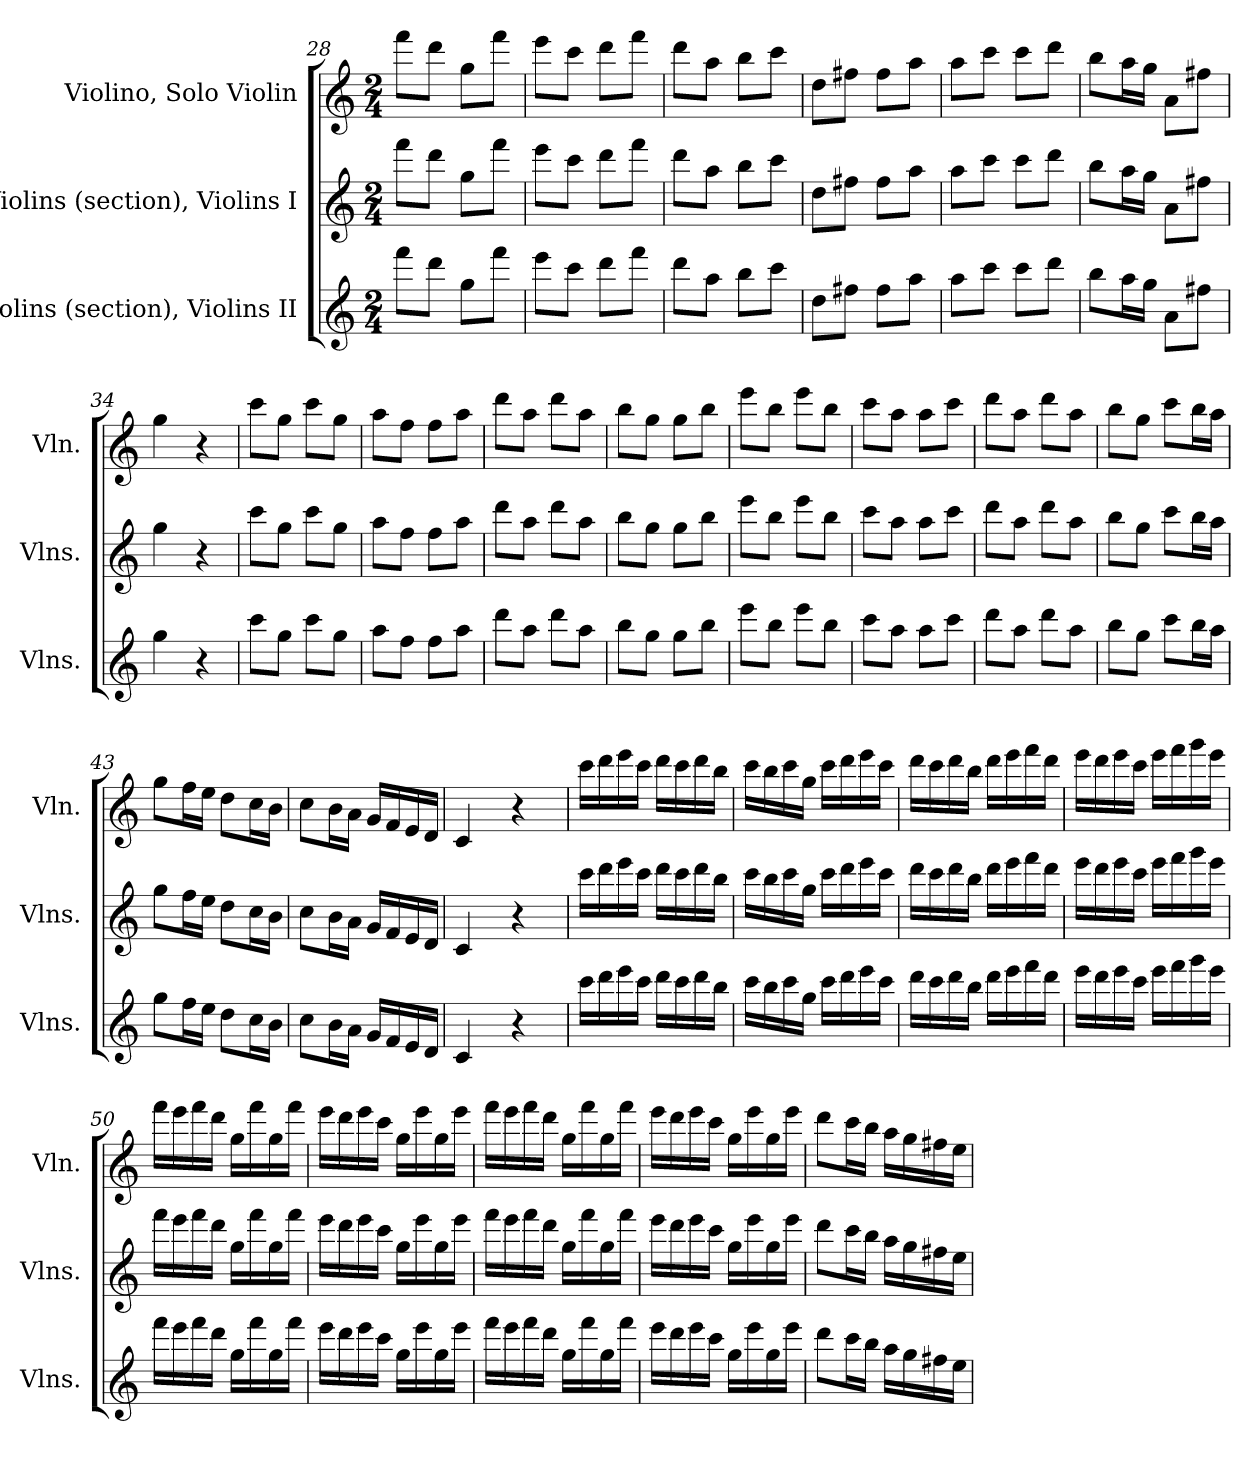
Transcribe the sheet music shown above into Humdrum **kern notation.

**kern	**kern	**kern
*part3	*part2	*part1
*staff3	*staff2	*staff1
*I"Violins (section), Violins II	*I"Violins (section), Violins I	*I"Violino, Solo Violin
*I'Vlns.	*I'Vlns.	*I'Vln.
*clefG2	*clefG2	*clefG2
*k[]	*k[]	*k[]
*M2/4	*M2/4	*M2/4
=28	=28	=28
8fff\L	8fff\L	8fff\L
8ddd\J	8ddd\J	8ddd\J
8gg\L	8gg\L	8gg\L
8fff\J	8fff\J	8fff\J
!!LO:LB:g=z
=29	=29	=29
8eee\L	8eee\L	8eee\L
8ccc\J	8ccc\J	8ccc\J
8ddd\L	8ddd\L	8ddd\L
8fff\J	8fff\J	8fff\J
=30	=30	=30
8ddd\L	8ddd\L	8ddd\L
8aa\J	8aa\J	8aa\J
8bb\L	8bb\L	8bb\L
8ccc\J	8ccc\J	8ccc\J
=31	=31	=31
8dd\L	8dd\L	8dd\L
8ff#X\J	8ff#X\J	8ff#X\J
8ff#\L	8ff#\L	8ff#\L
8aa\J	8aa\J	8aa\J
=32	=32	=32
8aa\L	8aa\L	8aa\L
8ccc\J	8ccc\J	8ccc\J
8ccc\L	8ccc\L	8ccc\L
8ddd\J	8ddd\J	8ddd\J
=33	=33	=33
8bb\L	8bb\L	8bb\L
16aa\L	16aa\L	16aa\L
16gg\JJ	16gg\JJ	16gg\JJ
8a\L	8a\L	8a\L
8ff#X\J	8ff#X\J	8ff#X\J
=34	=34	=34
4gg\	4gg\	4gg\
4r	4r	4r
=35	=35	=35
8ccc\L	8ccc\L	8ccc\L
8gg\J	8gg\J	8gg\J
8ccc\L	8ccc\L	8ccc\L
8gg\J	8gg\J	8gg\J
!!LO:PB:g=z
=36	=36	=36
8aa\L	8aa\L	8aa\L
8ff\J	8ff\J	8ff\J
8ff\L	8ff\L	8ff\L
8aa\J	8aa\J	8aa\J
=37	=37	=37
8ddd\L	8ddd\L	8ddd\L
8aa\J	8aa\J	8aa\J
8ddd\L	8ddd\L	8ddd\L
8aa\J	8aa\J	8aa\J
=38	=38	=38
8bb\L	8bb\L	8bb\L
8gg\J	8gg\J	8gg\J
8gg\L	8gg\L	8gg\L
8bb\J	8bb\J	8bb\J
=39	=39	=39
8eee\L	8eee\L	8eee\L
8bb\J	8bb\J	8bb\J
8eee\L	8eee\L	8eee\L
8bb\J	8bb\J	8bb\J
=40	=40	=40
8ccc\L	8ccc\L	8ccc\L
8aa\J	8aa\J	8aa\J
8aa\L	8aa\L	8aa\L
8ccc\J	8ccc\J	8ccc\J
=41	=41	=41
8ddd\L	8ddd\L	8ddd\L
8aa\J	8aa\J	8aa\J
8ddd\L	8ddd\L	8ddd\L
8aa\J	8aa\J	8aa\J
=42	=42	=42
8bb\L	8bb\L	8bb\L
8gg\J	8gg\J	8gg\J
8ccc\L	8ccc\L	8ccc\L
16bb\L	16bb\L	16bb\L
16aa\JJ	16aa\JJ	16aa\JJ
*	*	*MM147
!!LO:LB:g=z
=43	=43	=43
8gg\L	8gg\L	8gg\L
16ff\L	16ff\L	16ff\L
*	*	*MM146
16ee\JJ	16ee\JJ	16ee\JJ
8dd\L	8dd\L	8dd\L
16cc\L	16cc\L	16cc\L
*	*	*MM145
16b\JJ	16b\JJ	16b\JJ
=44	=44	=44
8cc\L	8cc\L	8cc\L
*	*	*MM144
16b\L	16b\L	16b\L
16a\JJ	16a\JJ	16a\JJ
16g/LL	16g/LL	16g/LL
16f/	16f/	16f/
*	*	*MM143
16e/	16e/	16e/
16d/JJ	16d/JJ	16d/JJ
=45	=45	=45
*	*	*^
*	*	*	*^
4c/	4c/	4c/	16ryy	4ryy
*	*	*MM142	*	*
.	.	.	4..ryy	.
4r	4r	4r	.	16ryy
*	*	*MM141	*	*
.	.	.	.	8.ryy
*	*	*v	*v	*v
*	*	*MM140
=46	=46	=46
16ccc\LL	16ccc\LL	16ccc\LL
16ddd\	16ddd\	16ddd\
16eee\	16eee\	16eee\
16ccc\JJ	16ccc\JJ	16ccc\JJ
16ddd\LL	16ddd\LL	16ddd\LL
16ccc\	16ccc\	16ccc\
16ddd\	16ddd\	16ddd\
16bb\JJ	16bb\JJ	16bb\JJ
=47	=47	=47
16ccc\LL	16ccc\LL	16ccc\LL
16bb\	16bb\	16bb\
16ccc\	16ccc\	16ccc\
16gg\JJ	16gg\JJ	16gg\JJ
16ccc\LL	16ccc\LL	16ccc\LL
16ddd\	16ddd\	16ddd\
16eee\	16eee\	16eee\
16ccc\JJ	16ccc\JJ	16ccc\JJ
!!LO:LB:g=z
=48	=48	=48
16ddd\LL	16ddd\LL	16ddd\LL
16ccc\	16ccc\	16ccc\
16ddd\	16ddd\	16ddd\
16bb\JJ	16bb\JJ	16bb\JJ
16ddd\LL	16ddd\LL	16ddd\LL
16eee\	16eee\	16eee\
16fff\	16fff\	16fff\
16ddd\JJ	16ddd\JJ	16ddd\JJ
=49	=49	=49
16eee\LL	16eee\LL	16eee\LL
16ddd\	16ddd\	16ddd\
16eee\	16eee\	16eee\
16ccc\JJ	16ccc\JJ	16ccc\JJ
16eee\LL	16eee\LL	16eee\LL
16fff\	16fff\	16fff\
16ggg\	16ggg\	16ggg\
16eee\JJ	16eee\JJ	16eee\JJ
=50	=50	=50
16fff\LL	16fff\LL	16fff\LL
16eee\	16eee\	16eee\
16fff\	16fff\	16fff\
16ddd\JJ	16ddd\JJ	16ddd\JJ
16gg\LL	16gg\LL	16gg\LL
16fff\	16fff\	16fff\
16gg\	16gg\	16gg\
16fff\JJ	16fff\JJ	16fff\JJ
=51	=51	=51
16eee\LL	16eee\LL	16eee\LL
16ddd\	16ddd\	16ddd\
16eee\	16eee\	16eee\
16ccc\JJ	16ccc\JJ	16ccc\JJ
16gg\LL	16gg\LL	16gg\LL
16eee\	16eee\	16eee\
16gg\	16gg\	16gg\
16eee\JJ	16eee\JJ	16eee\JJ
!!LO:LB:g=z
=52	=52	=52
16fff\LL	16fff\LL	16fff\LL
16eee\	16eee\	16eee\
16fff\	16fff\	16fff\
16ddd\JJ	16ddd\JJ	16ddd\JJ
16gg\LL	16gg\LL	16gg\LL
16fff\	16fff\	16fff\
16gg\	16gg\	16gg\
16fff\JJ	16fff\JJ	16fff\JJ
=53	=53	=53
16eee\LL	16eee\LL	16eee\LL
16ddd\	16ddd\	16ddd\
16eee\	16eee\	16eee\
16ccc\JJ	16ccc\JJ	16ccc\JJ
16gg\LL	16gg\LL	16gg\LL
16eee\	16eee\	16eee\
16gg\	16gg\	16gg\
16eee\JJ	16eee\JJ	16eee\JJ
=54	=54	=54
8ddd\L	8ddd\L	8ddd\L
16ccc\L	16ccc\L	16ccc\L
16bb\JJ	16bb\JJ	16bb\JJ
16aa\LL	16aa\LL	16aa\LL
16gg\	16gg\	16gg\
16ff#X\	16ff#X\	16ff#X\
16ee\JJ	16ee\JJ	16ee\JJ
=	=	=
*-	*-	*-
